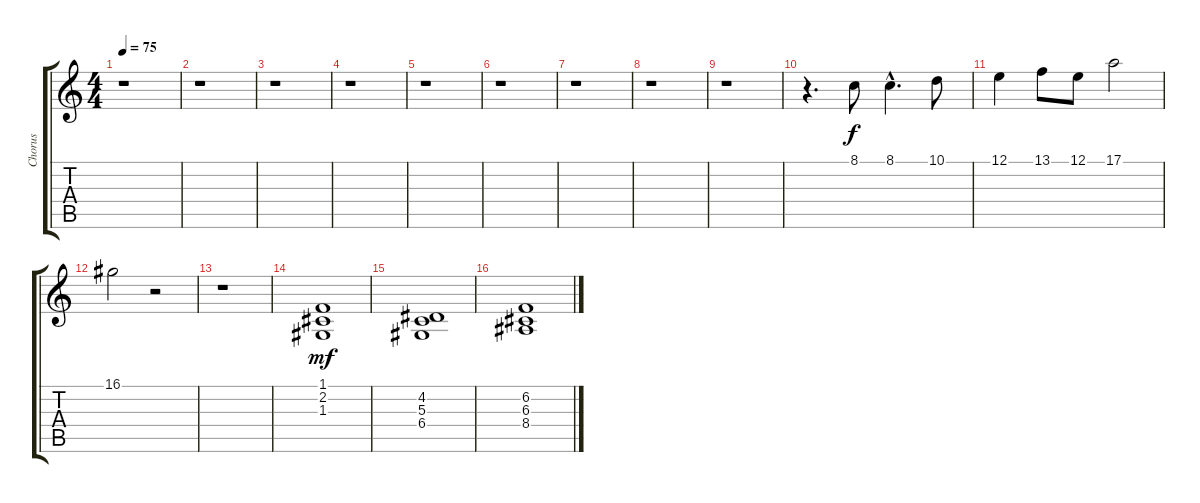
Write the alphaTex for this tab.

\track ("Chorus" "Chorus") {instrument voiceoohs}
\staff {score tabs}
\tuning (E4 B3 G3 D3 A2 E2) {hide}
\ts (4 4)
\tempo 75
\clef g2
\ks c
r.1{dy f} |
r.1 |
r.1 |
r.1 |
r.1 |
r.1 |
r.1 |
r.1 |
r.1 |
r.4{d} 8.1.8 8.1{hac}.4{d} 10.1.8 |
12.1.4 13.1.8 12.1.8 17.1.2 |
16.1.2 r.2 |
r.1 |
(1.1 2.2 1.3).1{dy mf} |
(4.2 5.3 6.4).1 |
(6.2 6.3 8.4).1
